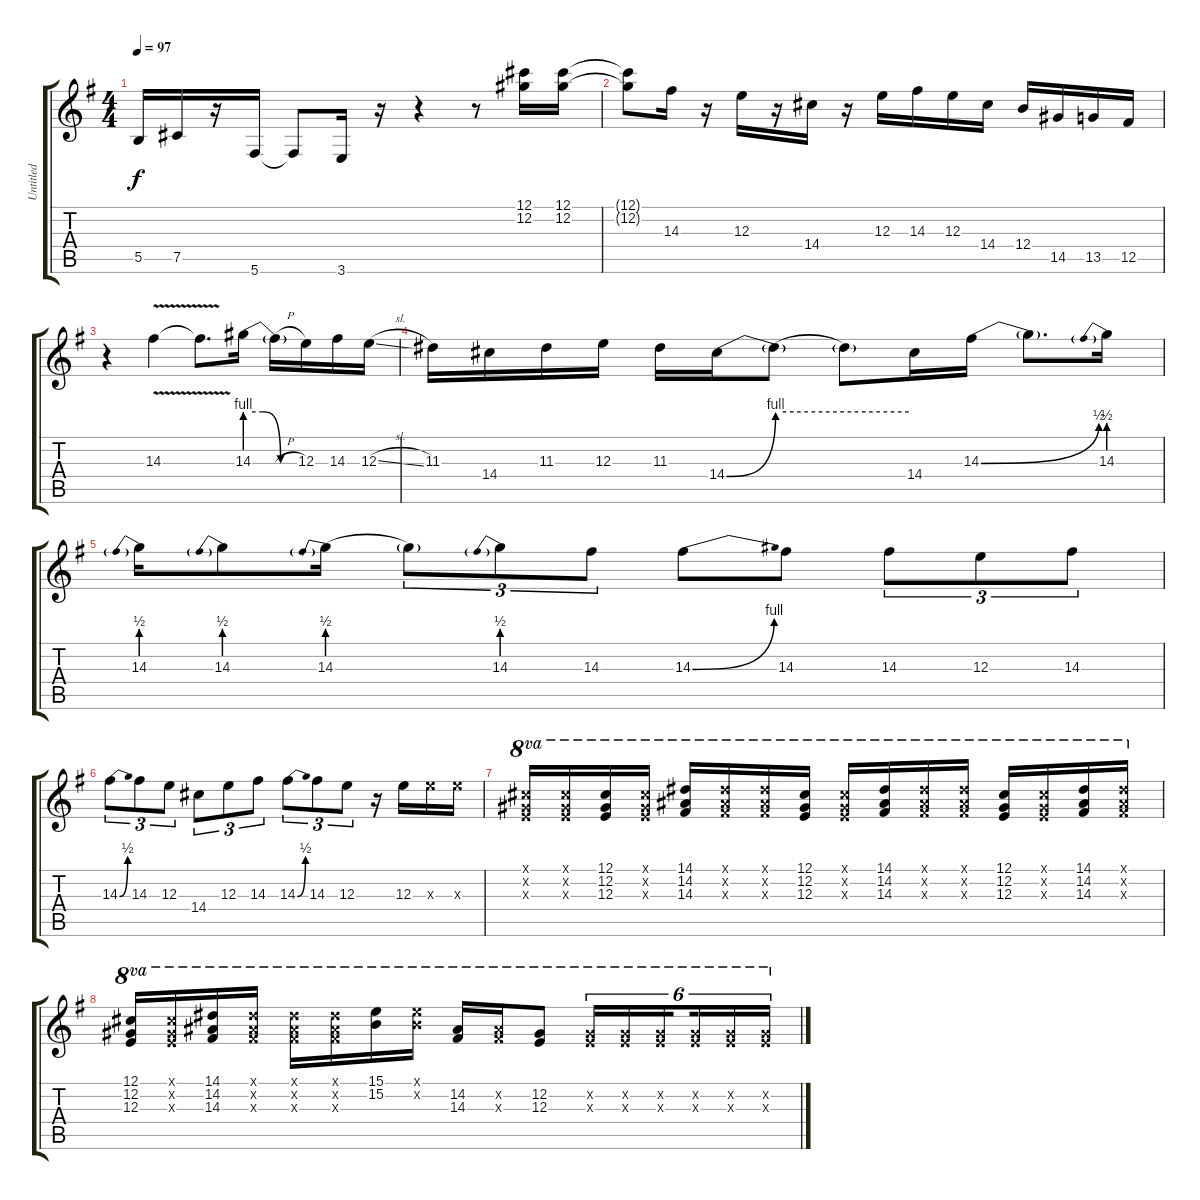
\track ("Untitled" "Untitled") {instrument distortionguitar}
\staff {score tabs}
\tuning (Db4 Ab3 E3 B2 Gb2 Db2) {hide}
\ts (4 4)
\tempo 97
\clef g2
\ks g
5.5.16{dy f} 7.5.16 r.16 5.6.16 5.6{t}.8 3.6.16 r.16 r.4 r.8 (12.1 12.2).16 (12.1 12.2).16 |
(12.1{t} 12.2{t}).8 14.3.16 r.16 12.3.16 r.16 14.4.16 r.16 12.3.16 14.3.16 12.3.16 14.4.16 12.4.16 14.5.16 13.5.16 12.5.16 |
r.4 14.3{v}.4 14.3{v t}.8{d} 14.3{be (custom 0 4 20 4 40 0 60 0)}.16 14.3{h t}.16 12.3.16 14.3.16 12.3{sl}.16 |
11.3.16 14.4.16 11.3.16 12.3.16 11.3.16 14.4{be (bend 0 0 60 4)}.16 14.4{be (hold 0 4 60 4) t}.8 14.4{t}.8 14.4.16 14.3{be (bend 0 0 60 2)}.16 14.3{t}.8{d} 14.3{be (prebend 0 2 60 2)}.16 |
14.3{be (prebend 0 2 60 2)}.16 14.3{be (prebend 0 2 60 2)}.8 14.3{be (prebend 0 2 60 2)}.16 14.3{t}.8{tu (3 2)} 14.3{be (prebend 0 2 60 2)}.8{tu (3 2)} 14.3.8{tu (3 2)} 14.3{be (bend 0 0 60 4)}.8 14.3.8 14.3.8{tu (3 2)} 12.3.8{tu (3 2)} 14.3.8{tu (3 2)} |
14.3{be (bend 0 0 60 2)}.8{tu (3 2)} 14.3.8{tu (3 2)} 12.3.8{tu (3 2)} 14.4.8{tu (3 2)} 12.3.8{tu (3 2)} 14.3.8{tu (3 2)} 14.3{be (bend 0 0 60 2)}.8{tu (3 2)} 14.3.8{tu (3 2)} 12.3.8{tu (3 2)} r.16 12.3.16 12.3{x}.16 12.3{x}.16 |
(12.1{x} 12.2{x} 12.3{x}).16{ot 8va} (12.1{x} 12.2{x} 12.3{x}).16{ot 8va} (12.1 12.2 12.3).16{ot 8va} (12.1{x} 12.2{x} 12.3{x}).16{ot 8va} (14.1 14.2 14.3).16{ot 8va} (14.1{x} 14.2{x} 14.3{x}).16{ot 8va} (14.1{x} 14.2{x} 14.3{x}).16{ot 8va} (12.1 12.2 12.3).16{ot 8va} (12.1{x} 12.2{x} 12.3{x}).16{ot 8va} (14.1 14.2 14.3).16{ot 8va} (14.1{x} 14.2{x} 14.3{x}).16{ot 8va} (14.1{x} 14.2{x} 14.3{x}).16{ot 8va} (12.1 12.2 12.3).16{ot 8va} (12.1{x} 12.2{x} 12.3{x}).16{ot 8va} (14.1 14.2 14.3).16{ot 8va} (14.1{x} 14.2{x} 14.3{x}).16{ot 8va} |
(12.1 12.2 12.3).16{ot 8va} (12.1{x} 12.2{x} 12.3{x}).16{ot 8va} (14.1 14.2 14.3).16{ot 8va} (14.1{x} 14.2{x} 14.3{x}).16{ot 8va} (14.1{x} 14.2{x} 14.3{x}).16{ot 8va} (14.1{x} 14.2{x} 14.3{x}).16{ot 8va} (15.1 15.2).16{ot 8va} (15.1{x} 15.2{x}).16{ot 8va} (14.2 14.3).16{ot 8va} (14.2{x} 14.3{x}).16{ot 8va} (12.2 12.3).8{ot 8va} (12.2{x} 12.3{x}).16{tu (6 4) ot 8va} (12.2{x} 12.3{x}).16{tu (6 4) ot 8va} (12.2{x} 12.3{x}).16{tu (6 4) ot 8va beam splitsecondary} (12.2{x} 12.3{x}).16{tu (6 4) ot 8va} (12.2{x} 12.3{x}).16{tu (6 4) ot 8va} (12.2{x} 12.3{x}).16{tu (6 4) ot 8va}
